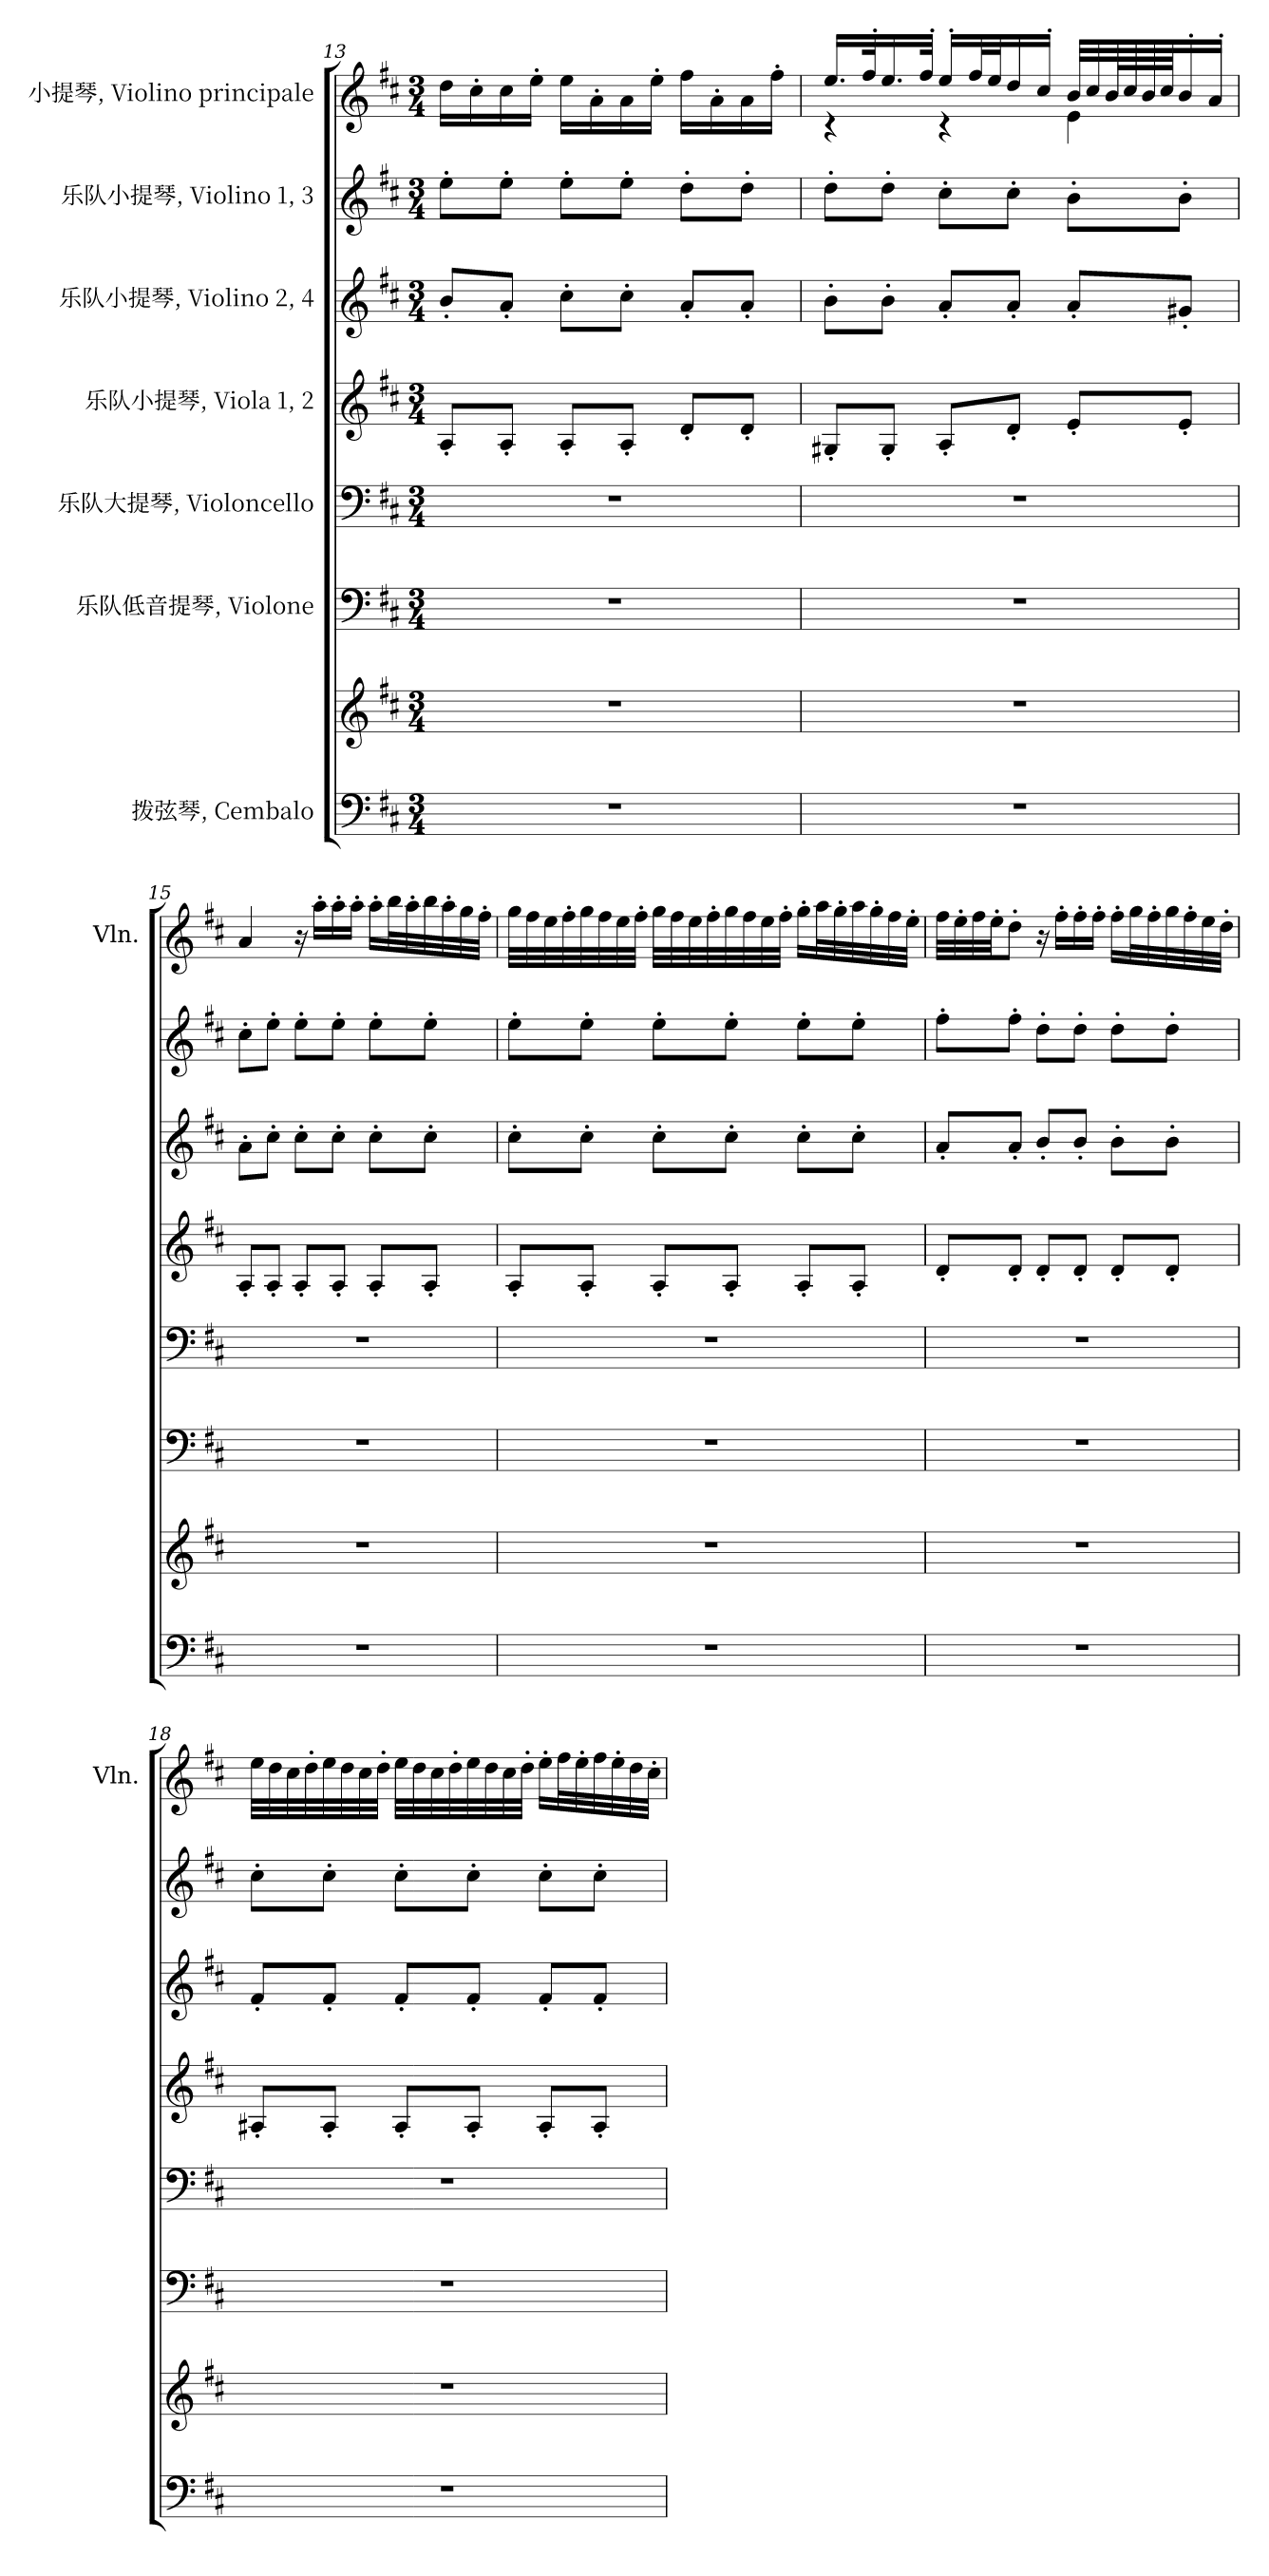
**kern	**kern	**kern	**kern	**kern	**kern	**kern	**kern
*part7	*part7	*part6	*part5	*part4	*part3	*part2	*part1
*staff8	*staff7	*staff6	*staff5	*staff4	*staff3	*staff2	*staff1
*I"拨弦琴, Cembalo	*	*I"乐队低音提琴, Violone	*I"乐队大提琴, Violoncello	*I"乐队小提琴, Viola 1, 2	*I"乐队小提琴, Violino 2, 4	*I"乐队小提琴, Violino 1, 3	*I"小提琴, Violino principale
*	*	*	*	*	*	*	*I'Vln.
*clefF4	*clefG2	*clefF4	*clefF4	*clefG2	*clefG2	*clefG2	*clefG2
*	*	*ITrd7c12	*	*	*	*	*
*k[f#c#]	*k[f#c#]	*k[f#c#]	*k[f#c#]	*k[f#c#]	*k[f#c#]	*k[f#c#]	*k[f#c#]
*M3/4	*M3/4	*M3/4	*M3/4	*M3/4	*M3/4	*M3/4	*M3/4
=13	=13	=13	=13	=13	=13	=13	=13
2.r	2.r	2.r	2.r	8A'/L	8b'/L	8ee'\L	16dd\LL
.	.	.	.	.	.	.	16cc#'\
.	.	.	.	8A'/J	8a'/J	8ee'\J	16cc#\
.	.	.	.	.	.	.	16ee'\JJ
.	.	.	.	8A'/L	8cc#'\L	8ee'\L	16ee\LL
.	.	.	.	.	.	.	16a'\
.	.	.	.	8A'/J	8cc#'\J	8ee'\J	16a\
.	.	.	.	.	.	.	16ee'\JJ
.	.	.	.	8d'/L	8a'/L	8dd'\L	16ff#\LL
.	.	.	.	.	.	.	16a'\
.	.	.	.	8d'/J	8a'/J	8dd'\J	16a\
.	.	.	.	.	.	.	16ff#'\JJ
!!LO:PB:g=z
=14	=14	=14	=14	=14	=14	=14	=14
*	*	*	*	*	*	*	*^
2.r	2.r	2.r	2.r	8G#X'/L	8b'\L	8dd'\L	16.ee/LL	4r
.	.	.	.	.	.	.	32ff#'/K	.
.	.	.	.	8G#'/J	8b'\J	8dd'\J	16.ee/	.
.	.	.	.	.	.	.	32ff#'/JJk	.
.	.	.	.	8A'/L	8a'/L	8cc#'\L	16ee'/LL	4r
.	.	.	.	.	.	.	32ff#/L	.
.	.	.	.	.	.	.	32ee/J	.
.	.	.	.	8d'/J	8a'/J	8cc#'\J	16dd/	.
.	.	.	.	.	.	.	16cc#'/JJ	.
.	.	.	.	8e'/L	8a'/L	8b'\L	32b/LLL	4e\
.	.	.	.	.	.	.	32cc#/	.
.	.	.	.	.	.	.	64b/L	.
.	.	.	.	.	.	.	64cc#/	.
.	.	.	.	.	.	.	64b/	.
.	.	.	.	.	.	.	64cc#/JJ	.
.	.	.	.	8e'/J	8g#X'/J	8b'\J	16b'/	.
.	.	.	.	.	.	.	16a'/JJ	.
*	*	*	*	*	*	*	*v	*v
=15	=15	=15	=15	=15	=15	=15	=15
2.r	2.r	2.r	2.r	8A'/L	8a'\L	8cc#'\L	4a/
.	.	.	.	8A'/J	8cc#'\J	8ee'\J	.
.	.	.	.	8A'/L	8cc#'\L	8ee'\L	16r
.	.	.	.	.	.	.	16aa'\LL
.	.	.	.	8A'/J	8cc#'\J	8ee'\J	16aa'\
.	.	.	.	.	.	.	16aa'\JJ
.	.	.	.	8A'/L	8cc#'\L	8ee'\L	16aa'\LL
.	.	.	.	.	.	.	32bb\L
.	.	.	.	.	.	.	32aa'\
.	.	.	.	8A'/J	8cc#'\J	8ee'\J	32bb\
.	.	.	.	.	.	.	32aa'\
.	.	.	.	.	.	.	32gg\
.	.	.	.	.	.	.	32ff#'\JJJ
!!LO:PB:g=z
=16	=16	=16	=16	=16	=16	=16	=16
2.r	2.r	2.r	2.r	8A'/L	8cc#'\L	8ee'\L	32gg\LLL
.	.	.	.	.	.	.	32ff#\
.	.	.	.	.	.	.	32ee\
.	.	.	.	.	.	.	32ff#'\
.	.	.	.	8A'/J	8cc#'\J	8ee'\J	32gg\
.	.	.	.	.	.	.	32ff#\
.	.	.	.	.	.	.	32ee\
.	.	.	.	.	.	.	32ff#'\JJJ
.	.	.	.	8A'/L	8cc#'\L	8ee'\L	32gg\LLL
.	.	.	.	.	.	.	32ff#\
.	.	.	.	.	.	.	32ee\
.	.	.	.	.	.	.	32ff#'\
.	.	.	.	8A'/J	8cc#'\J	8ee'\J	32gg\
.	.	.	.	.	.	.	32ff#\
.	.	.	.	.	.	.	32ee\
.	.	.	.	.	.	.	32ff#'\JJJ
.	.	.	.	8A'/L	8cc#'\L	8ee'\L	16gg'\LL
.	.	.	.	.	.	.	32aa\L
.	.	.	.	.	.	.	32gg'\
.	.	.	.	8A'/J	8cc#'\J	8ee'\J	32aa\
.	.	.	.	.	.	.	32gg'\
.	.	.	.	.	.	.	32ff#\
.	.	.	.	.	.	.	32ee'\JJJ
=17	=17	=17	=17	=17	=17	=17	=17
2.r	2.r	2.r	2.r	8d'/L	8a'/L	8ff#'\L	32ff#\LLL
.	.	.	.	.	.	.	32ee'\
.	.	.	.	.	.	.	32ff#\
.	.	.	.	.	.	.	32ee'\JJ
.	.	.	.	8d'/J	8a'/J	8ff#'\J	8dd'\J
.	.	.	.	8d'/L	8b'/L	8dd'\L	16r
.	.	.	.	.	.	.	16ff#'\LL
.	.	.	.	8d'/J	8b'/J	8dd'\J	16ff#'\
.	.	.	.	.	.	.	16ff#'\JJ
.	.	.	.	8d'/L	8b'\L	8dd'\L	16ff#'\LL
.	.	.	.	.	.	.	32gg\L
.	.	.	.	.	.	.	32ff#'\
.	.	.	.	8d'/J	8b'\J	8dd'\J	32gg\
.	.	.	.	.	.	.	32ff#'\
.	.	.	.	.	.	.	32ee\
.	.	.	.	.	.	.	32dd'\JJJ
!!LO:PB:g=z
=18	=18	=18	=18	=18	=18	=18	=18
2.r	2.r	2.r	2.r	8A#X'/L	8f#'/L	8cc#'\L	32ee\LLL
.	.	.	.	.	.	.	32dd\
.	.	.	.	.	.	.	32cc#\
.	.	.	.	.	.	.	32dd'\
.	.	.	.	8A#'/J	8f#'/J	8cc#'\J	32ee\
.	.	.	.	.	.	.	32dd\
.	.	.	.	.	.	.	32cc#\
.	.	.	.	.	.	.	32dd'\JJJ
.	.	.	.	8A#'/L	8f#'/L	8cc#'\L	32ee\LLL
.	.	.	.	.	.	.	32dd\
.	.	.	.	.	.	.	32cc#\
.	.	.	.	.	.	.	32dd'\
.	.	.	.	8A#'/J	8f#'/J	8cc#'\J	32ee\
.	.	.	.	.	.	.	32dd\
.	.	.	.	.	.	.	32cc#\
.	.	.	.	.	.	.	32dd'\JJJ
.	.	.	.	8A#'/L	8f#'/L	8cc#'\L	16ee'\LL
.	.	.	.	.	.	.	32ff#\L
.	.	.	.	.	.	.	32ee'\
.	.	.	.	8A#'/J	8f#'/J	8cc#'\J	32ff#\
.	.	.	.	.	.	.	32ee'\
.	.	.	.	.	.	.	32dd\
.	.	.	.	.	.	.	32cc#'\JJJ
=	=	=	=	=	=	=	=
*-	*-	*-	*-	*-	*-	*-	*-
